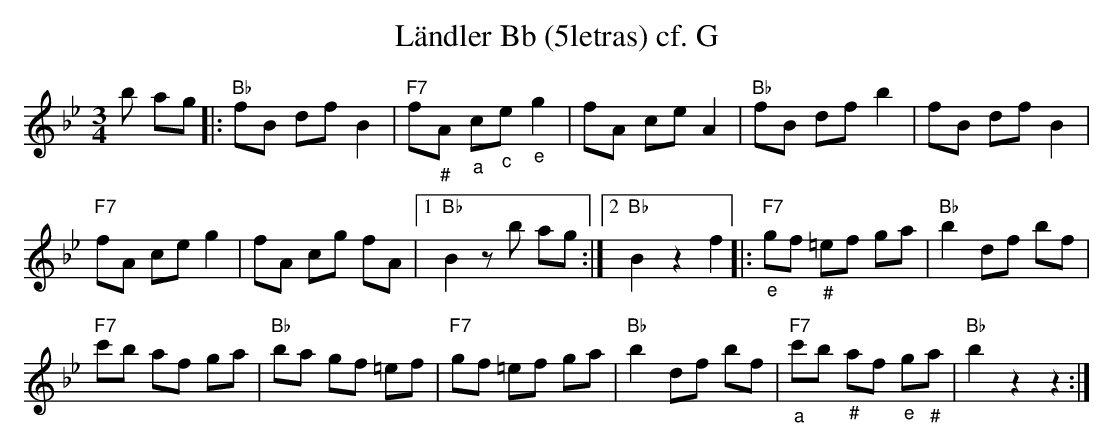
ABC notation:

X:1
T:L\"andler Bb (5letras) cf. G
M:3/4
L:1/8
K:Bbmaj%%MIDI gchordon
b ag |: "Bb"fB dfB2 | "F7"f"_#"A "_a"c"_c"e"_e"g2 | fA ceA2 | "Bb"fB dfb2 | fB dfB2 |
"F7"fA ceg2 | fA cg fA |1 "Bb"B2zb ag :|2 "Bb"B2z2f2 |: "F7""_e"gf "_#"=ef ga | "Bb"b2df bf |
"F7"c'b af ga | "Bb"ba gf =ef | "F7"gf =ef ga | "Bb"b2df bf | "F7""_a"c'b "_#"af "_e"g"_#"a | "Bb"b2z2z2 :|
